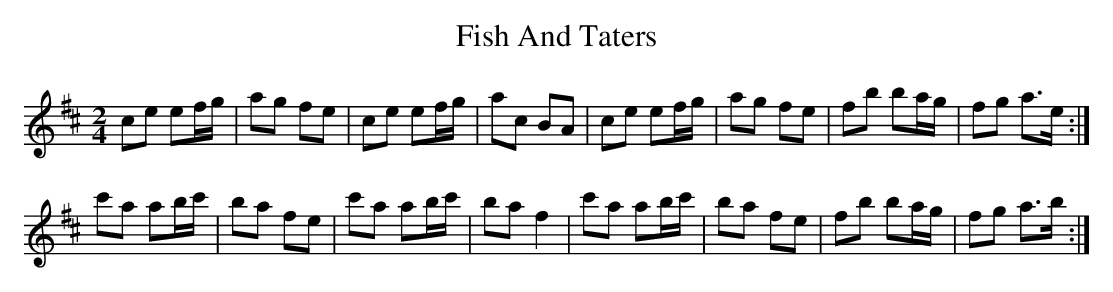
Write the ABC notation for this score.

X:1
T: Fish And Taters
M: 2/4
L: 1/8
K:Dmaj
ce ef/g/ | ag fe | ce ef/g/ | ac BA | ce ef/g/ | ag fe | fb ba/g/ | fg a>e:|
c'a ab/c'/ | ba fe | c'a ab/c'/ | ba f2 | c'a ab/c'/ | ba fe | fb ba/g/ | fg a>b:|
